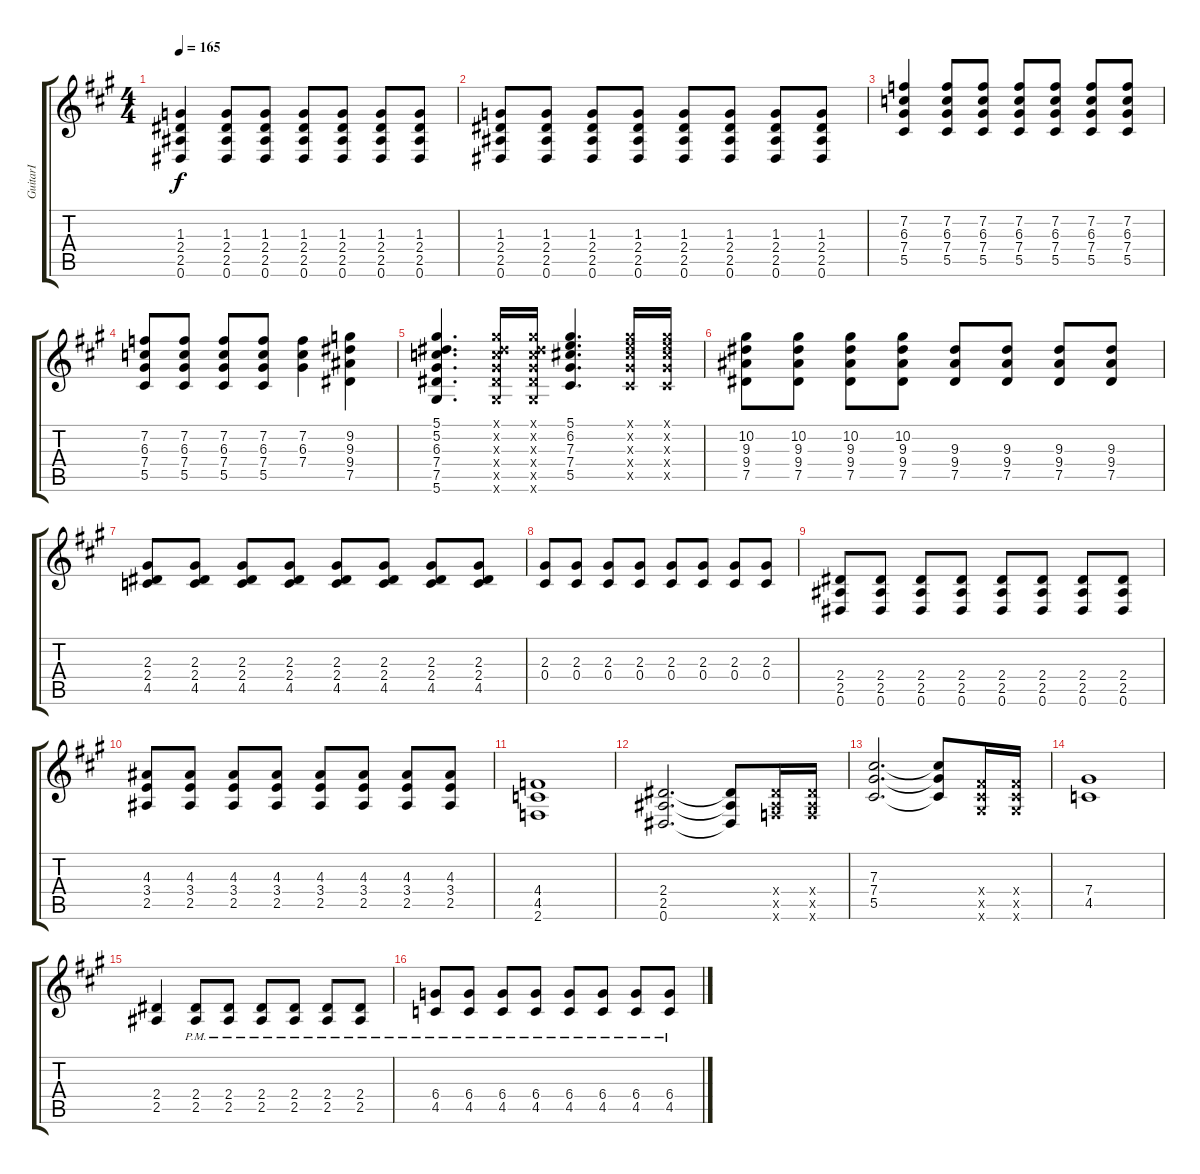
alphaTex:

\track ("GuitarⅠ" "GuitarⅠ") {instrument overdrivenguitar}
\staff {score tabs}
\tuning (Eb4 Bb3 Gb3 Db3 Ab2 Eb2) {hide}
\ts (4 4)
\tempo 165
\clef g2
\ks a
(1.3 2.4 2.5 0.6).4{dy f} (1.3 2.4 2.5 0.6).8 (1.3 2.4 2.5 0.6).8 (1.3 2.4 2.5 0.6).8 (1.3 2.4 2.5 0.6).8 (1.3 2.4 2.5 0.6).8 (1.3 2.4 2.5 0.6).8 |
(1.3 2.4 2.5 0.6).8 (1.3 2.4 2.5 0.6).8 (1.3 2.4 2.5 0.6).8 (1.3 2.4 2.5 0.6).8 (1.3 2.4 2.5 0.6).8 (1.3 2.4 2.5 0.6).8 (1.3 2.4 2.5 0.6).8 (1.3 2.4 2.5 0.6).8 |
(7.2 6.3 7.4 5.5).4 (7.2 6.3 7.4 5.5).8 (7.2 6.3 7.4 5.5).8 (7.2 6.3 7.4 5.5).8 (7.2 6.3 7.4 5.5).8 (7.2 6.3 7.4 5.5).8 (7.2 6.3 7.4 5.5).8 |
(7.2 6.3 7.4 5.5).8 (7.2 6.3 7.4 5.5).8 (7.2 6.3 7.4 5.5).8 (7.2 6.3 7.4 5.5).8 (7.2 6.3 7.4).4 (9.2 9.3 9.4 7.5).4 |
(5.1 5.2 6.3 7.4 7.5 5.6).4{d} (5.1{x} 5.2{x} 6.3{x} 7.4{x} 7.5{x} 5.6{x}).16 (5.1{x} 5.2{x} 6.3{x} 7.4{x} 7.5{x} 5.6{x}).16 (5.1 6.2 7.3 7.4 5.5).4{d} (5.1{x} 6.2{x} 7.3{x} 7.4{x} 5.5{x}).16{beam Up} (5.1{x} 6.2{x} 7.3{x} 7.4{x} 5.5{x}).16{beam Up} |
(10.2 9.3 9.4 7.5).8 (10.2 9.3 9.4 7.5).8 (10.2 9.3 9.4 7.5).8 (10.2 9.3 9.4 7.5).8 (9.3 9.4 7.5).8 (9.3 9.4 7.5).8 (9.3 9.4 7.5).8 (9.3 9.4 7.5).8 |
(2.3 2.4 4.5).8 (2.3 2.4 4.5).8 (2.3 2.4 4.5).8 (2.3 2.4 4.5).8 (2.3 2.4 4.5).8 (2.3 2.4 4.5).8 (2.3 2.4 4.5).8 (2.3 2.4 4.5).8 |
(2.3 0.4).8 (2.3 0.4).8 (2.3 0.4).8 (2.3 0.4).8 (2.3 0.4).8 (2.3 0.4).8 (2.3 0.4).8 (2.3 0.4).8 |
(2.4 2.5 0.6).8 (2.4 2.5 0.6).8 (2.4 2.5 0.6).8 (2.4 2.5 0.6).8 (2.4 2.5 0.6).8 (2.4 2.5 0.6).8 (2.4 2.5 0.6).8 (2.4 2.5 0.6).8 |
(4.3 3.4 2.5).8 (4.3 3.4 2.5).8 (4.3 3.4 2.5).8 (4.3 3.4 2.5).8 (4.3 3.4 2.5).8 (4.3 3.4 2.5).8 (4.3 3.4 2.5).8 (4.3 3.4 2.5).8 |
(4.4 4.5 2.6).1 |
(2.4 2.5 0.6).2{d} (2.4{t} 2.5{t} 0.6{t}).8 (2.4{x} 2.5{x} 2.6{x}).16 (2.4{x} 2.5{x} 2.6{x}).16 |
(7.3 7.4 5.5).2{d} (7.3{t} 7.4{t} 5.5{t}).8 (5.4{x} 5.5{x} 5.6{x}).16 (5.4{x} 5.5{x} 5.6{x}).16 |
(7.4 4.5).1 |
(2.4 2.5).4 (2.4{pm} 2.5{pm}).8 (2.4{pm} 2.5{pm}).8 (2.4{pm} 2.5{pm}).8 (2.4{pm} 2.5{pm}).8 (2.4{pm} 2.5{pm}).8 (2.4{pm} 2.5{pm}).8 |
(6.4{pm} 4.5{pm}).8 (6.4{pm} 4.5{pm}).8 (6.4{pm} 4.5{pm}).8 (6.4{pm} 4.5{pm}).8 (6.4{pm} 4.5{pm}).8 (6.4{pm} 4.5{pm}).8 (6.4{pm} 4.5{pm}).8 (6.4{pm} 4.5{pm}).8
